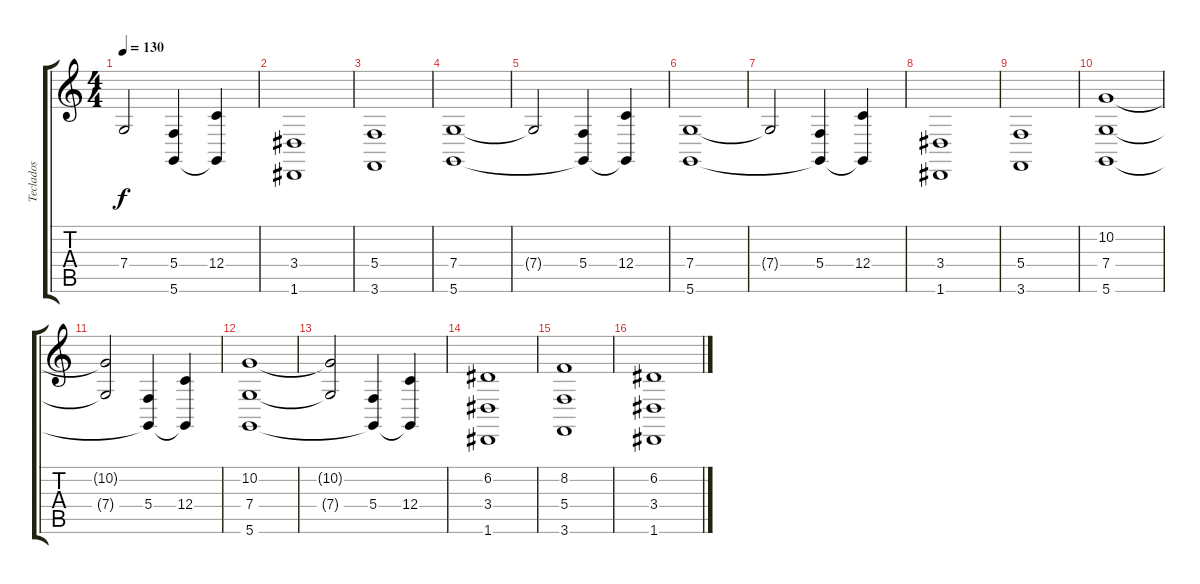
\track ("Teclados" "Teclados") {instrument choiraahs}
\staff {score tabs}
\tuning (D4 A3 F3 C3 G2 D2) {hide}
\ts (4 4)
\tempo 130
\clef g2
\ks c
7.4{t}.2{dy f} (5.4 5.6{t}).4 (12.4 5.6{t}).4 |
(3.4 1.6).1 |
(5.4 3.6).1 |
(7.4 5.6).1 |
7.4{t}.2 (5.4 5.6{t}).4 (12.4 5.6{t}).4 |
(7.4 5.6).1 |
7.4{t}.2 (5.4 5.6{t}).4 (12.4 5.6{t}).4 |
(3.4 1.6).1 |
(5.4 3.6).1 |
(10.2 7.4 5.6).1 |
(10.2{t} 7.4{t}).2 (5.4 5.6{t}).4 (12.4 5.6{t}).4 |
(10.2 7.4 5.6).1 |
(10.2{t} 7.4{t}).2 (5.4 5.6{t}).4 (12.4 5.6{t}).4 |
(6.2 3.4 1.6).1 |
(8.2 5.4 3.6).1 |
(6.2 3.4 1.6).1
